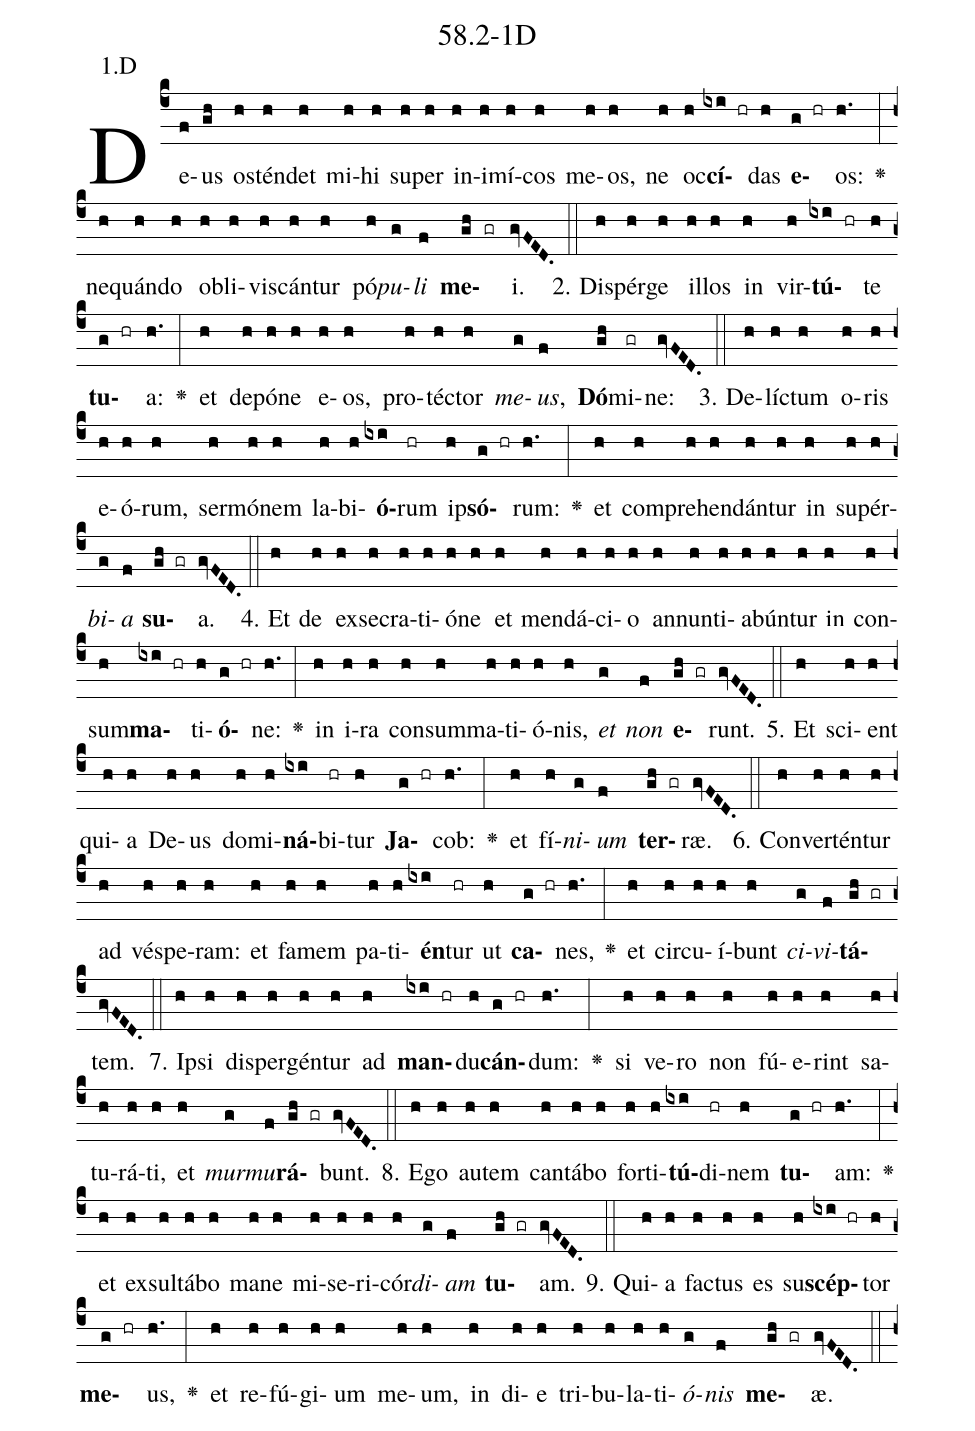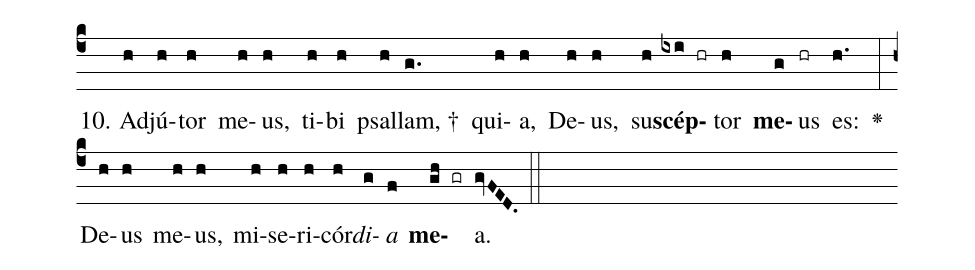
name: 58.2-1D;
annotation: 1.D;
%%
(c4)De(f)us(gh) os(h)tén(h)det(h) mi(h)hi(h) su(h)per(h) in(h)i(h)mí(h)cos(h) me(h)os,(h) ne(h) oc(h)<b>cí</b>(ixi hr)das(h) <b>e</b>(g hr)os:(h.) <v>\greheightstar</v>(:) ne(h)quán(h)do(h) ob(h)li(h)vis(h)cán(h)tur(h) pó(h)<i>pu</i>(g)<i>li</i>(f) <b>me</b>(gh gr)i.(gvFED.) (::)
2. Di(h)spér(h)ge(h) il(h)los(h) in(h) vir(h)<b>tú</b>(ixi hr)te(h) <b>tu</b>(g hr)a:(h.) <v>\greheightstar</v>(:) et(h) de(h)pó(h)ne(h) e(h)os,(h) pro(h)téc(h)tor(h) <i>me</i>(g)<i>us</i>,(f) <b>Dó</b>(gh)mi(gr)ne:(gvFED.) (::)
3. De(h)líc(h)tum(h) o(h)ris(h) e(h)ó(h)rum,(h) ser(h)mó(h)nem(h) la(h)bi(h)<b>ó</b>(ixi)rum(hr) ip(h)<b>só</b>(g hr)rum:(h.) <v>\greheightstar</v>(:) et(h) com(h)pre(h)hen(h)dán(h)tur(h) in(h) su(h)pér(h)<i>bi</i>(g)<i>a</i>(f) <b>su</b>(gh gr)a.(gvFED.) (::)
4. Et(h) de(h) ex(h)se(h)cra(h)ti(h)ó(h)ne(h) et(h) men(h)dá(h)ci(h)o(h) an(h)nun(h)ti(h)a(h)bún(h)tur(h) in(h) con(h)sum(h)<b>ma</b>(ixi hr)ti(h)<b>ó</b>(g hr)ne:(h.) <v>\greheightstar</v>(:) in(h) i(h)ra(h) con(h)sum(h)ma(h)ti(h)ó(h)nis,(h) <i>et</i>(g) <i>non</i>(f) <b>e</b>(gh gr)runt.(gvFED.) (::)
5. Et(h) sci(h)ent(h) qui(h)a(h) De(h)us(h) do(h)mi(h)<b>ná</b>(ixi)bi(hr)tur(h) <b>Ja</b>(g hr)cob:(h.) <v>\greheightstar</v>(:) et(h) fí(h)<i>ni</i>(g)<i>um</i>(f) <b>ter</b>(gh gr)ræ.(gvFED.) (::)
6. Con(h)ver(h)tén(h)tur(h) ad(h) vés(h)pe(h)ram:(h) et(h) fa(h)mem(h) pa(h)ti(h)<b>én</b>(ixi)tur(hr) ut(h) <b>ca</b>(g hr)nes,(h.) <v>\greheightstar</v>(:) et(h) cir(h)cu(h)í(h)bunt(h) <i>ci</i>(g)<i>vi</i>(f)<b>tá</b>(gh gr)tem.(gvFED.) (::)
7. Ip(h)si(h) di(h)sper(h)gén(h)tur(h) ad(h) <b>man</b>(ixi hr)du(h)<b>cán</b>(g hr)dum:(h.) <v>\greheightstar</v>(:) si(h) ve(h)ro(h) non(h) fú(h)e(h)rint(h) sa(h)tu(h)rá(h)ti,(h) et(h) <i>mur</i>(g)<i>mu</i>(f)<b>rá</b>(gh gr)bunt.(gvFED.) (::)
8. E(h)go(h) au(h)tem(h) can(h)tá(h)bo(h) for(h)ti(h)<b>tú</b>(ixi)di(hr)nem(h) <b>tu</b>(g hr)am:(h.) <v>\greheightstar</v>(:) et(h) ex(h)sul(h)tá(h)bo(h) ma(h)ne(h) mi(h)se(h)ri(h)cór(h)<i>di</i>(g)<i>am</i>(f) <b>tu</b>(gh gr)am.(gvFED.) (::)
9. Qui(h)a(h) fac(h)tus(h) es(h) su(h)<b>scép</b>(ixi hr)tor(h) <b>me</b>(g hr)us,(h.) <v>\greheightstar</v>(:) et(h) re(h)fú(h)gi(h)um(h) me(h)um,(h) in(h) di(h)e(h) tri(h)bu(h)la(h)ti(h)<i>ó</i>(g)<i>nis</i>(f) <b>me</b>(gh gr)æ.(gvFED.) (::)
10. Ad(h)jú(h)tor(h) me(h)us,(h) ti(h)bi(h) psal(h)lam, †(g.) qui(h)a,(h) De(h)us,(h) su(h)<b>scép</b>(ixi hr)tor(h) <b>me</b>(g)us(hr) es:(h.) <v>\greheightstar</v>(:) De(h)us(h) me(h)us,(h) mi(h)se(h)ri(h)cór(h)<i>di</i>(g)<i>a</i>(f) <b>me</b>(gh gr)a.(gvFED.) (::)
